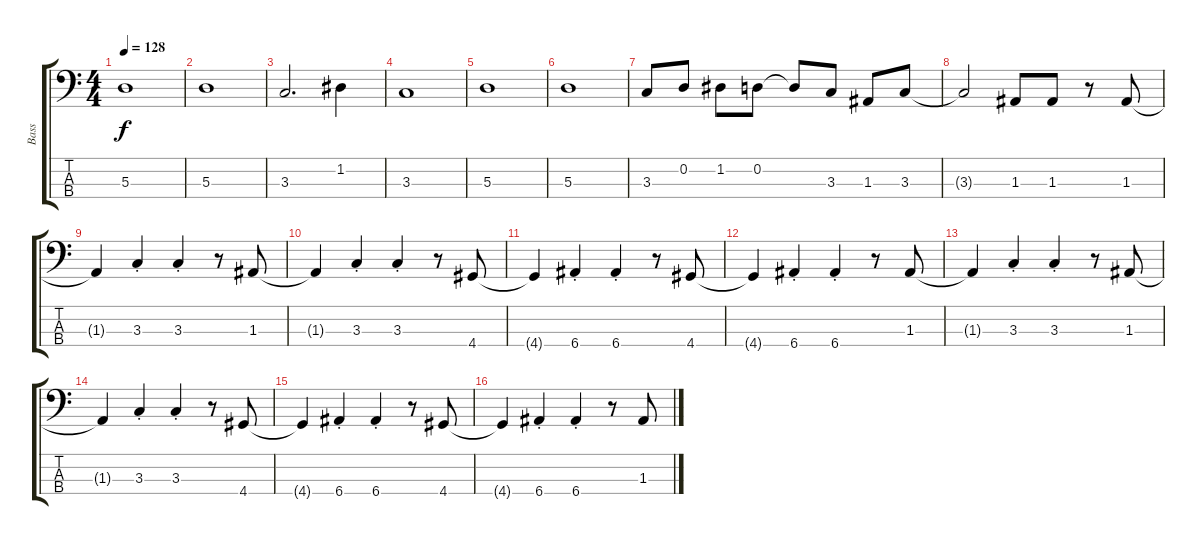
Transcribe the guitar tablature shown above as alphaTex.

\track ("Bass" "Bass") {instrument electricbassfinger}
\staff {score tabs}
\tuning (G2 D2 A1 E1) {hide}
\ts (4 4)
\tempo 128
\clef f4
\ks c
5.3.1{dy f} |
5.3.1 |
3.3.2{d} 1.2.4 |
3.3.1 |
5.3.1 |
5.3.1 |
3.3.8 0.2.8 1.2.8 0.2.8 0.2{t}.8 3.3.8 1.3.8 3.3.8 |
3.3{t}.2 1.3.8 1.3.8 r.8 1.3.8 |
1.3{t}.4 3.3{st}.4 3.3{st}.4 r.8 1.3.8 |
1.3{t}.4 3.3{st}.4 3.3{st}.4 r.8 4.4.8 |
4.4{t}.4 6.4{st}.4 6.4{st}.4 r.8 4.4.8 |
4.4{t}.4 6.4{st}.4 6.4{st}.4 r.8 1.3.8 |
1.3{t}.4 3.3{st}.4 3.3{st}.4 r.8 1.3.8 |
1.3{t}.4 3.3{st}.4 3.3{st}.4 r.8 4.4.8 |
4.4{t}.4 6.4{st}.4 6.4{st}.4 r.8 4.4.8 |
4.4{t}.4 6.4{st}.4 6.4{st}.4 r.8 1.3.8
